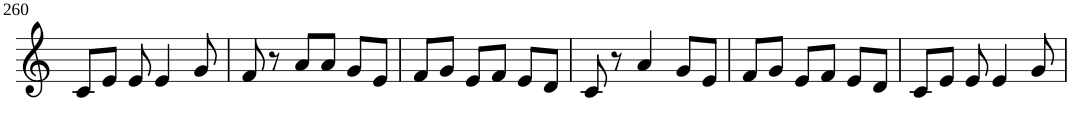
**kern
*part1
*staff1
*I"Violin
!!LO:PB:g=z
*clefG2
*k[]
*M3/4
=260
8c/L
8e/J
8e/
4e/
8g/
=261
8f/
8r
8a/L
8a/J
8g/L
8e/J
=262
8f/L
8g/J
8e/L
8f/J
8e/L
8d/J
=263
8c/
8r
4a/
8g/L
8e/J
=264
8f/L
8g/J
8e/L
8f/J
8e/L
8d/J
=265
8c/L
8e/J
8e/
4e/
8g/
=
*-
